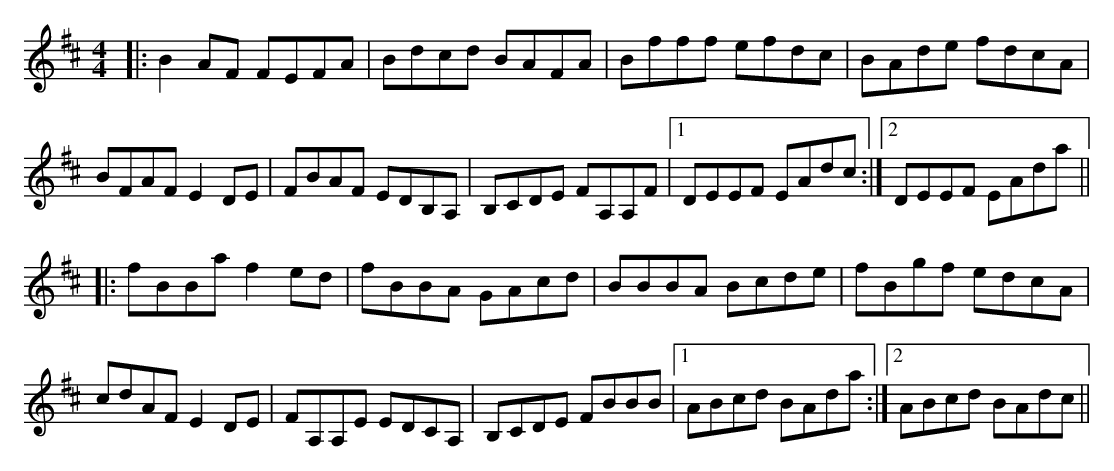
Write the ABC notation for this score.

X:1
M:4/4
K:Bmin
|: B2AF FEFA | Bdcd BAFA | Bfff efdc | BAde fdcA |
BFAF E2DE | FBAF EDB,A, | B,CDE FA,A,F |1 DEEF EAdc :|2 DEEF EAda ||
|: fBBa f2ed | fBBA GAcd | BBBA Bcde | fBgf edcA |
cdAF E2DE | FA,A,E EDCA, | B,CDE FBBB |1 ABcd BAda :|2 ABcd BAdc ||
